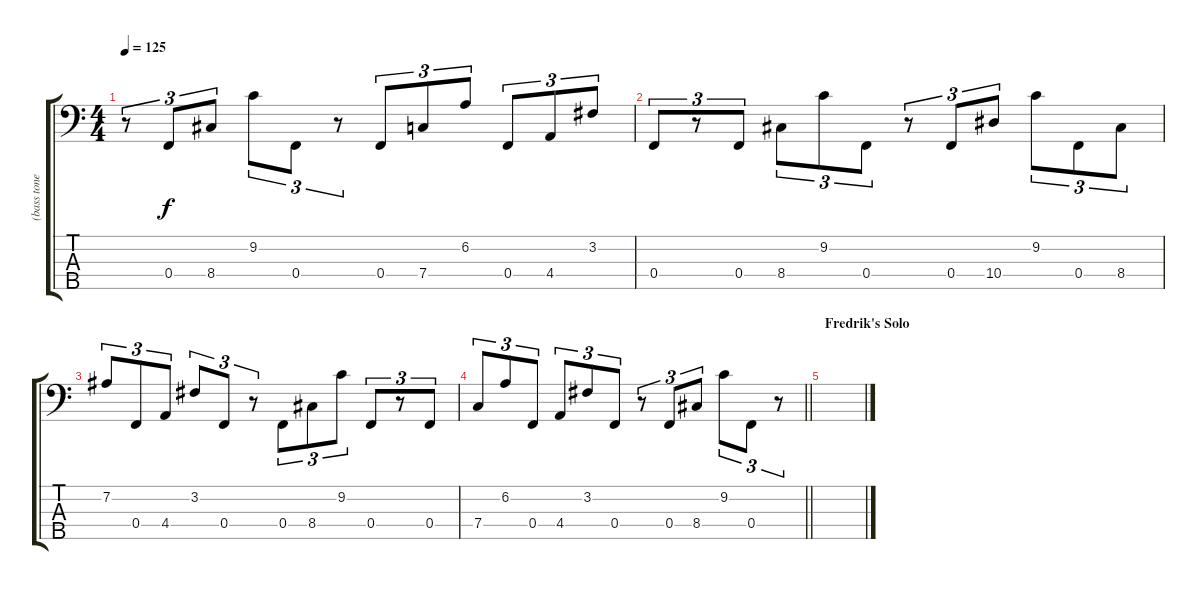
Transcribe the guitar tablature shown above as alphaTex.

\track ("(bass tone)" "(bass tone") {instrument electricbasspick}
\staff {score tabs}
\tuning (Ab2 Eb2 Bb1 F1 C1) {hide}
\ts (4 4)
\tempo 125
\clef f4
\ks c
r.8{tu (3 2) dy f} 0.4.8{tu (3 2)} 8.4.8{tu (3 2)} 9.2.8{tu (3 2)} 0.4.8{tu (3 2)} r.8{tu (3 2)} 0.4.8{tu (3 2)} 7.4.8{tu (3 2)} 6.2.8{tu (3 2)} 0.4.8{tu (3 2)} 4.4.8{tu (3 2)} 3.2.8{tu (3 2)} |
0.4.8{tu (3 2)} r.8{tu (3 2)} 0.4.8{tu (3 2)} 8.4.8{tu (3 2)} 9.2.8{tu (3 2)} 0.4.8{tu (3 2)} r.8{tu (3 2)} 0.4.8{tu (3 2)} 10.4.8{tu (3 2)} 9.2.8{tu (3 2)} 0.4.8{tu (3 2)} 8.4.8{tu (3 2)} |
7.2.8{tu (3 2)} 0.4.8{tu (3 2)} 4.4.8{tu (3 2)} 3.2.8{tu (3 2)} 0.4.8{tu (3 2)} r.8{tu (3 2)} 0.4.8{tu (3 2)} 8.4.8{tu (3 2)} 9.2.8{tu (3 2)} 0.4.8{tu (3 2)} r.8{tu (3 2)} 0.4.8{tu (3 2)} |
\barLineRight lightlight
7.4.8{tu (3 2)} 6.2.8{tu (3 2)} 0.4.8{tu (3 2)} 4.4.8{tu (3 2)} 3.2.8{tu (3 2)} 0.4.8{tu (3 2)} r.8{tu (3 2)} 0.4.8{tu (3 2)} 8.4.8{tu (3 2)} 9.2.8{tu (3 2)} 0.4.8{tu (3 2)} r.8{tu (3 2)} |
\section ("" "Fredrik's Solo")
